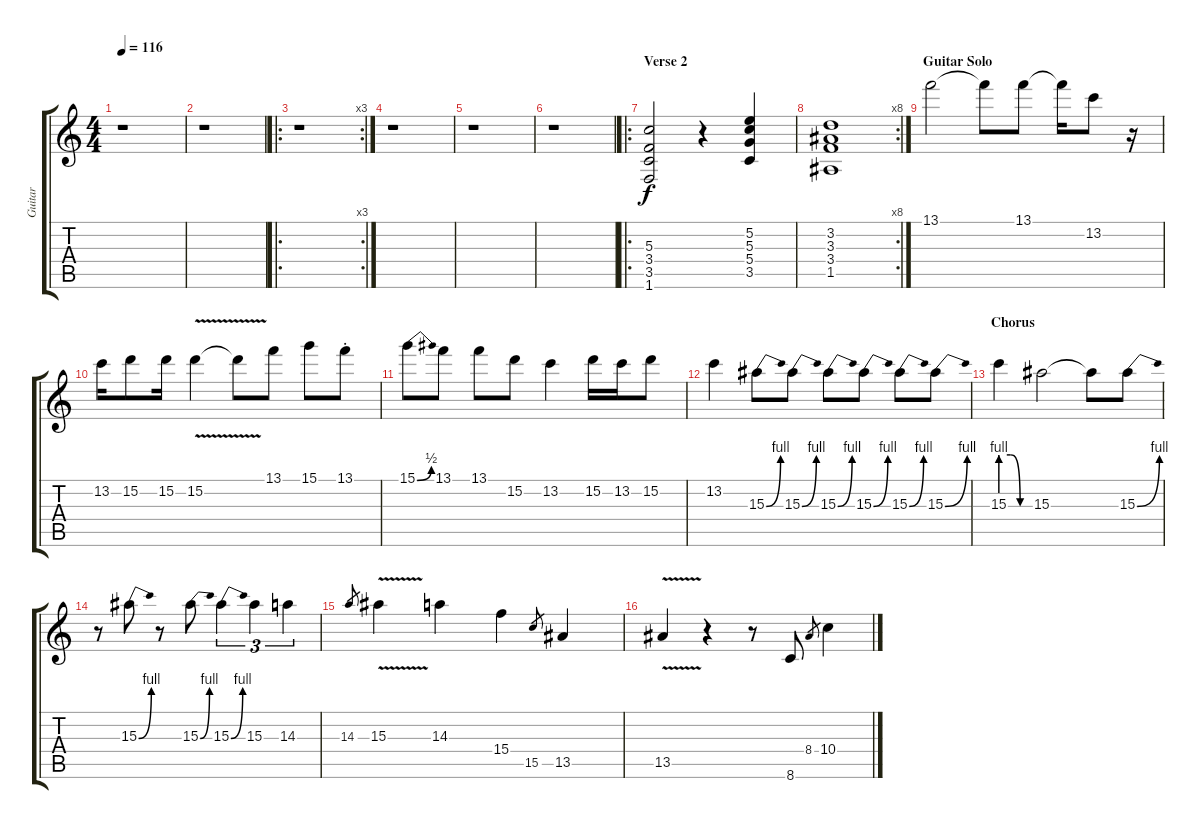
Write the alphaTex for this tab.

\track ("Guitar" "Guitar") {instrument distortionguitar}
\staff {score tabs}
\tuning (E4 B3 G3 D3 A2 E2) {hide}
\ts (4 4)
\tempo 116
\clef g2
\ks c
r.1{dy f} |
r.1 |
\ro
\rc 3
r.1 |
r.1 |
r.1 |
r.1 |
\ro
\section ("" "Verse 2")
(5.3 3.4 3.5 1.6).2 r.4 (5.2 5.3 5.4 3.5).4 |
\rc 8
(3.2 3.3 3.4 1.5).1 |
\section ("" "Guitar Solo")
13.1.2 13.1{t}.8 13.1.8 13.1{t}.16 13.2.8 r.16 |
13.2.16 15.2.8 15.2.16 15.2{v}.4 15.2{t}.8 13.1.8 15.1.8 13.1{st}.8 |
15.1{be (bend 0 0 60 2)}.8 13.1.8 13.1.8 15.2.8 13.2.4 15.2.16 13.2.16 15.2.8 |
13.2.4 15.3{be (bend 0 0 60 4)}.8 15.3{be (bend 0 0 60 4)}.8 15.3{be (bend 0 0 60 4)}.8 15.3{be (bend 0 0 60 4)}.8 15.3{be (bend 0 0 60 4)}.8 15.3{be (bend 0 0 60 4)}.8 |
\section ("" "Chorus")
15.3{be (custom 0 4 20 4 40 0 60 0)}.4 15.3.2 15.3{t}.8 15.3{be (bend 0 0 60 4)}.8 |
r.8 15.3{be (bend 0 0 60 4)}.8 r.8 15.3{be (bend 0 0 60 4)}.8 15.3{be (bend 0 0 60 4)}.4{tu (3 2)} 15.3.4{tu (3 2)} 14.3.4{tu (3 2)} |
14.3.8{gr} 15.3{v}.4 14.3.4 15.4.4 15.5.8{gr} 13.5.4 |
13.5{v}.4 r.4 r.8 8.6.8 8.4.8{gr} 10.4.4
